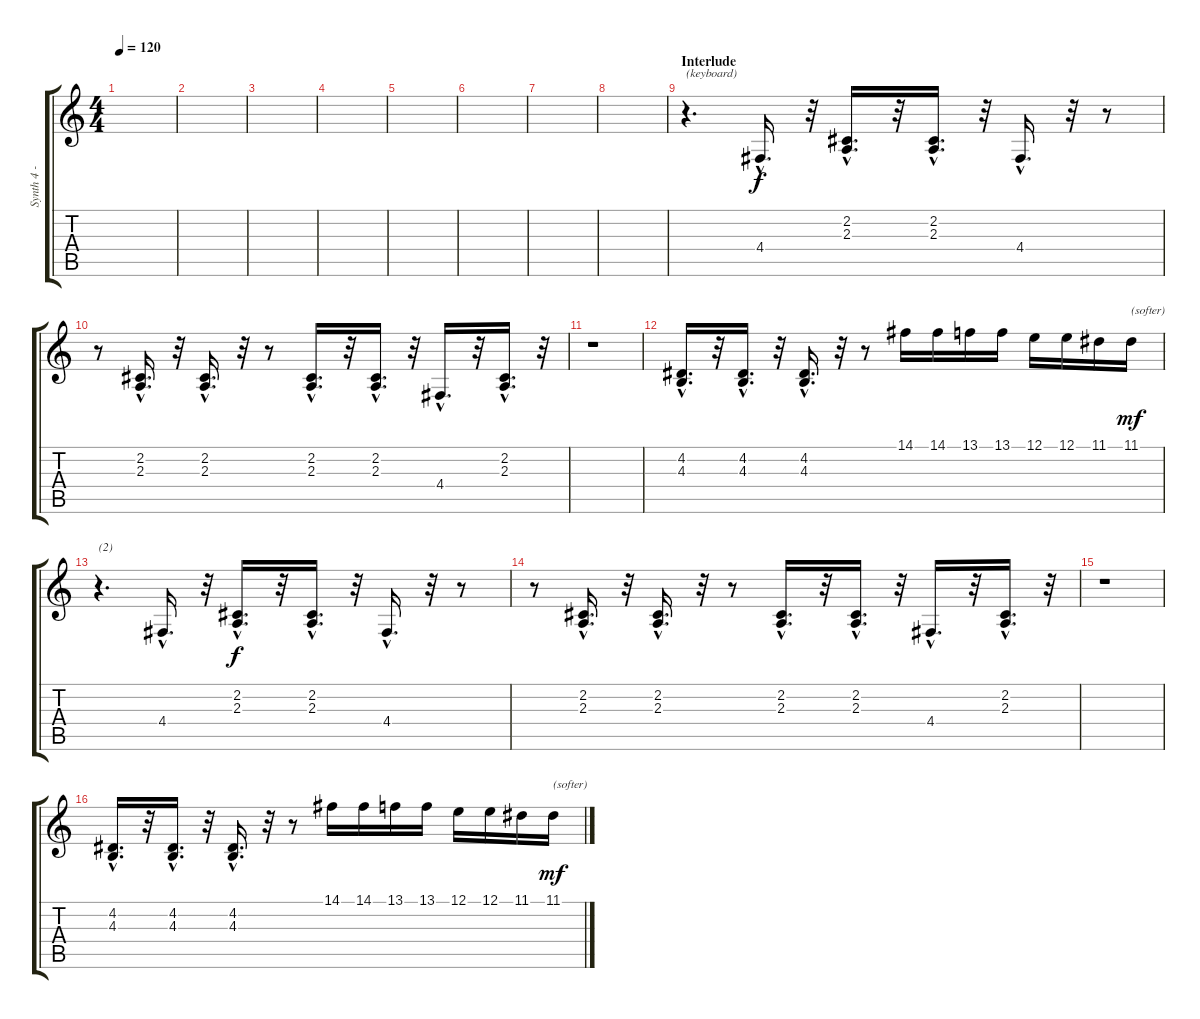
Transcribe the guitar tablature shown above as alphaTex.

\track ("Synth 4 - fills (brass, bottle bow)" "Synth 4 - ") {instrument brasssection}
\staff {score tabs}
\tuning (E4 B3 G3 D3 A2 E2) {hide}
\ts (4 4)
\tempo 120
\clef g2
\ks c
|
|
|
|
|
|
|
|
\section ("" "Interlude")
r.4{d txt "(keyboard)" instrument lead2sawtooth} 4.4{hac}.16{d} r.32 (2.2{hac} 2.3{hac}).16{d dy f} r.32 (2.2{hac} 2.3{hac}).16{d} r.32 4.4{hac}.16{d} r.32 r.8 |
r.8 (2.2{hac} 2.3{hac}).16{d} r.32 (2.2{hac} 2.3{hac}).16{d} r.32 r.8 (2.2{hac} 2.3{hac}).16{d} r.32 (2.2{hac} 2.3{hac}).16{d} r.32 4.4{hac}.16{d} r.32 (2.2{hac} 2.3{hac}).16{d} r.32 |
r.1 |
(4.2{hac} 4.3{hac}).16{d} r.32 (4.2{hac} 4.3{hac}).16{d} r.32 (4.2{hac} 4.3{hac}).16{d} r.32 r.8{instrument brasssection} 14.1.16 14.1.16 13.1.16 13.1.16 12.1.16 12.1.16 11.1.16 11.1.16{txt "(softer)" dy mf} |
r.4{d txt "(2)" instrument lead2sawtooth} 4.4{hac}.16{d} r.32 (2.2{hac} 2.3{hac}).16{d dy f} r.32 (2.2{hac} 2.3{hac}).16{d} r.32 4.4{hac}.16{d} r.32 r.8 |
r.8 (2.2{hac} 2.3{hac}).16{d} r.32 (2.2{hac} 2.3{hac}).16{d} r.32 r.8 (2.2{hac} 2.3{hac}).16{d} r.32 (2.2{hac} 2.3{hac}).16{d} r.32 4.4{hac}.16{d} r.32 (2.2{hac} 2.3{hac}).16{d} r.32 |
r.1 |
(4.2{hac} 4.3{hac}).16{d} r.32 (4.2{hac} 4.3{hac}).16{d} r.32 (4.2{hac} 4.3{hac}).16{d} r.32 r.8{instrument brasssection} 14.1.16 14.1.16 13.1.16 13.1.16 12.1.16 12.1.16 11.1.16 11.1.16{txt "(softer)" dy mf}
